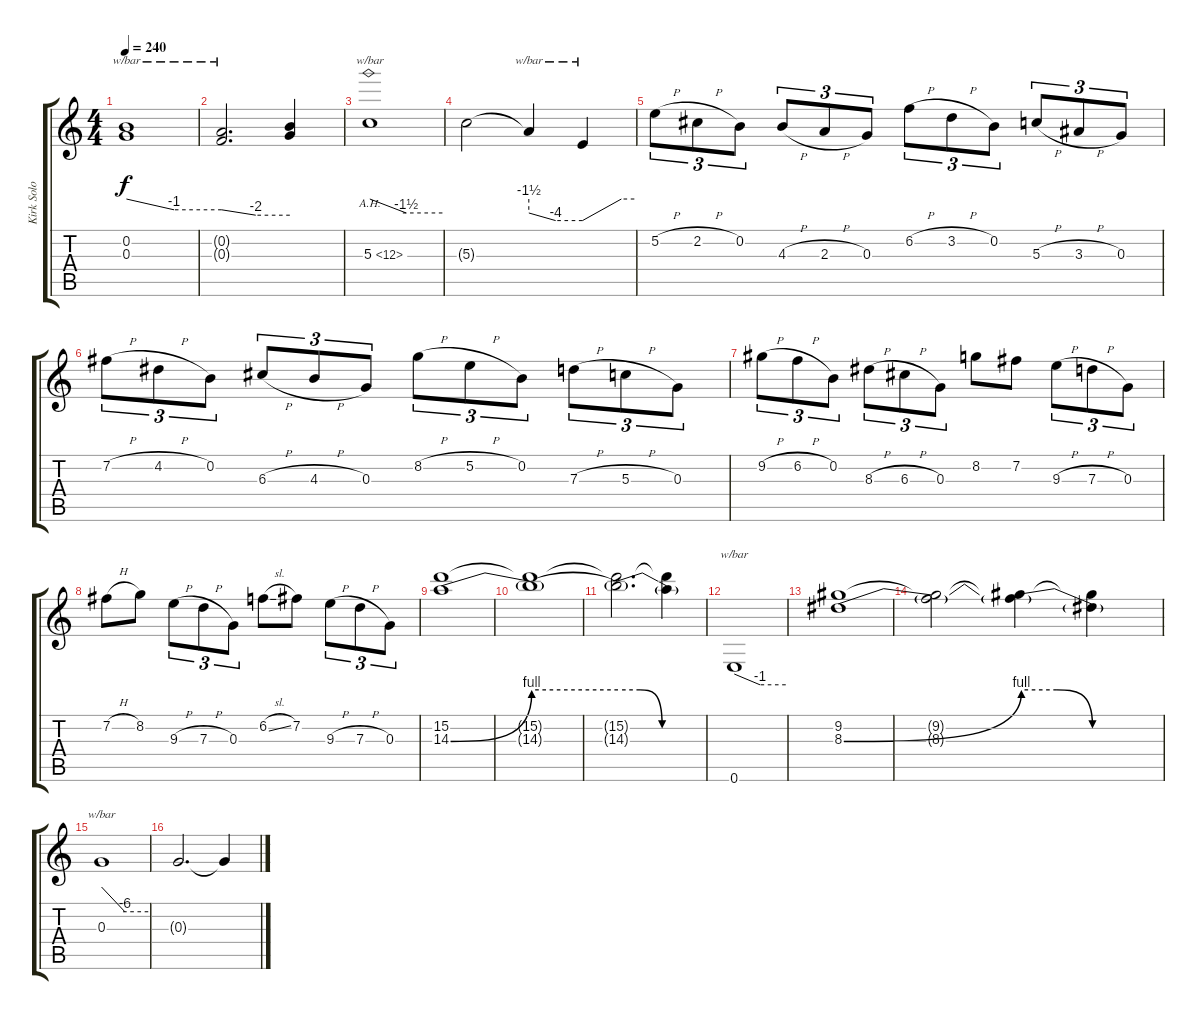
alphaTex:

\track ("Kirk Solo" "Kirk Solo") {instrument distortionguitar}
\staff {score tabs}
\tuning (E4 B3 G3 D3 A2 E2) {hide}
\ts (4 4)
\tempo 240
\clef g2
\ks c
(0.2 0.3).1{tbe (custom default 0 0 30 -4 60 -4) dy f} |
(0.2{t} 0.3{t}).2{d tbe (custom default 0 -4 30 -8 60 -8)} (0.2{t} 0.3{t}).4 |
5.3{ah 7}.1{tbe (custom default 0 0 30 -6 60 -6)} |
5.3{t}.2 5.3{t}.4{tbe (custom default 0 -6 30 -16 60 -16)} 5.3{t}.4{tbe (custom default 0 -16 45 0 60 0)} |
5.2{h}.8{tu (3 2)} 2.2{h}.8{tu (3 2)} 0.2.8{tu (3 2)} 4.3{h}.8{tu (3 2)} 2.3{h}.8{tu (3 2)} 0.3.8{tu (3 2)} 6.2{h}.8{tu (3 2)} 3.2{h}.8{tu (3 2)} 0.2.8{tu (3 2)} 5.3{h}.8{tu (3 2)} 3.3{h}.8{tu (3 2)} 0.3.8{tu (3 2)} |
7.2{h}.8{tu (3 2)} 4.2{h}.8{tu (3 2)} 0.2.8{tu (3 2)} 6.3{h}.8{tu (3 2)} 4.3{h}.8{tu (3 2)} 0.3.8{tu (3 2)} 8.2{h}.8{tu (3 2)} 5.2{h}.8{tu (3 2)} 0.2.8{tu (3 2)} 7.3{h}.8{tu (3 2)} 5.3{h}.8{tu (3 2)} 0.3.8{tu (3 2)} |
9.2{h}.8{tu (3 2)} 6.2{h}.8{tu (3 2)} 0.2.8{tu (3 2)} 8.3{h}.8{tu (3 2)} 6.3{h}.8{tu (3 2)} 0.3.8{tu (3 2)} 8.2.8 7.2.8 9.3{h}.8{tu (3 2)} 7.3{h}.8{tu (3 2)} 0.3.8{tu (3 2)} |
7.2{h}.8 8.2.8 9.3{h}.8{tu (3 2)} 7.3{h}.8{tu (3 2)} 0.3.8{tu (3 2)} 6.2{sl}.8 7.2.8 9.3{h}.8{tu (3 2)} 7.3{h}.8{tu (3 2)} 0.3.8{tu (3 2)} |
(15.2 14.3{be (bend 0 0 60 4)}).1 |
(15.2{t} 14.3{be (hold 0 4 60 4) t}).1 |
(15.2{t} 14.3{be (custom 0 4 15 4 30 0 60 0) t}).2{d} (15.2{t} 14.3{t}).4 |
0.6.1{tbe (custom default 0 0 30 -4 60 -4)} |
(9.2 8.3{be (bend 0 0 60 4)}).1 |
(9.2{t} 8.3{t}).2 (9.2{t} 8.3{be (custom 0 4 15 4 30 0 60 0) t}).4 (9.2{t} 8.3{t}).4 |
0.3.1{tbe (custom default 0 0 30 -24 60 -24)} |
0.3{t}.2{d} 0.3{t}.4
